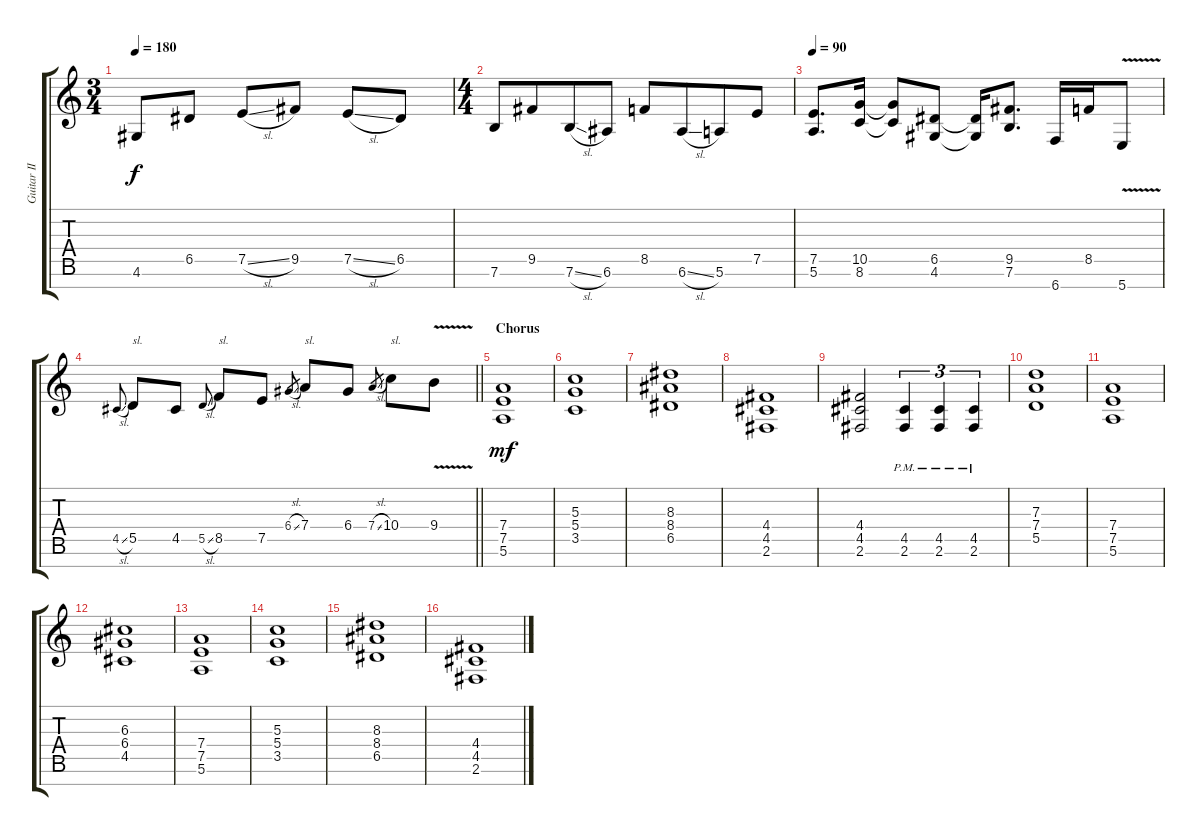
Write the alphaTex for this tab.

\track ("Guitar II" "Guitar II") {instrument distortionguitar}
\staff {score tabs}
\tuning (E4 B3 G3 D3 A2 E2 B1) {hide}
\ts (3 4)
\tempo 180
\clef g2
\ks c
4.6.8{dy f} 6.5.8 7.5{sl}.8{beam merge} 9.5.8{beam split} 7.5{sl}.8{beam merge} 6.5.8 |
\ts (4 4)
7.6.8 9.5.8{beam merge} 7.6{sl}.8 6.6.8{beam split} 8.5.8 6.6{sl}.8{beam merge} 5.6.8 7.5.8 |
\tempo 90
(7.5 5.6).8{d} (10.5 8.6).16 (10.5{t} 8.6{t}).8 (6.5 4.6).8 (6.5{t} 4.6{t}).16 (9.5 7.6).8{d} 6.7.16 8.5.16 5.7{v}.8 |
\barLineRight lightlight
4.5{sl}.8{gr onbeat} 5.5.8{txt "sl."} 4.5.8 5.5{sl}.8{gr onbeat beam merge} 8.5.8{txt "sl."} 7.5.8 6.4{sl}.8{gr} 7.4.8{txt "sl."} 6.4.8 7.4{sl}.8{gr beam merge} 10.4.8{txt "sl."} 9.4{v}.8 |
\section ("" "Chorus")
(7.4 7.5 5.6).1{dy mf} |
(5.3 5.4 3.5).1 |
(8.3 8.4 6.5).1 |
(4.4 4.5 2.6).1 |
(4.4 4.5 2.6).2 (4.5{pm} 2.6{pm}).4{tu (3 2)} (4.5{pm} 2.6{pm}).4{tu (3 2)} (4.5{pm} 2.6{pm}).4{tu (3 2)} |
(7.3 7.4 5.5).1 |
(7.4 7.5 5.6).1 |
(6.3 6.4 4.5).1 |
(7.4 7.5 5.6).1 |
(5.3 5.4 3.5).1 |
(8.3 8.4 6.5).1 |
(4.4 4.5 2.6).1
